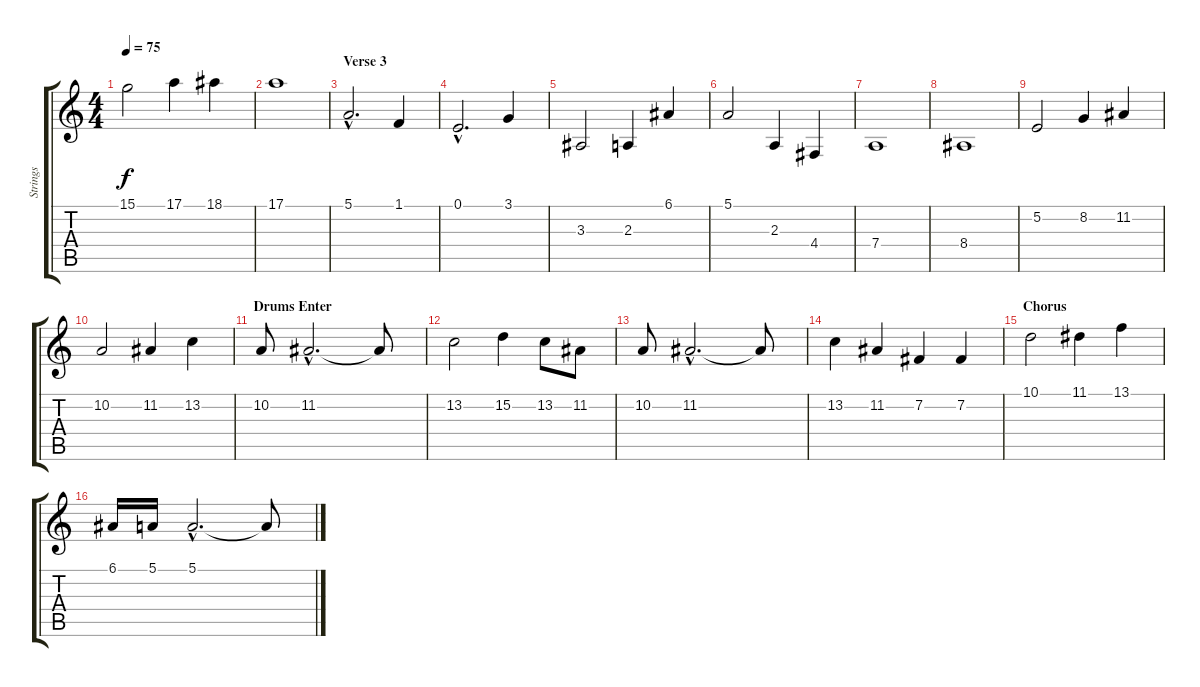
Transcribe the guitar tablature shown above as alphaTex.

\track ("Strings" "Strings") {instrument stringensemble1}
\staff {score tabs}
\tuning (E4 B3 G3 D3 A2 E2) {hide}
\ts (4 4)
\tempo 75
\clef g2
\ks c
15.1.2{dy f volume 14} 17.1.4 18.1.4 |
17.1.1 |
\section ("" "Verse 3")
5.1{hac}.2{d volume 11} 1.1.4 |
0.1{hac}.2{d} 3.1.4 |
3.3.2 2.3.4 6.1.4 |
5.1.2 2.3.4 4.4.4 |
7.4.1 |
8.4.1 |
5.2.2 8.2.4 11.2.4 |
10.2.2 11.2.4 13.2.4 |
\section ("" "Drums Enter")
10.2.8 11.2{hac}.2{d} 11.2{t}.8 |
13.2.2 15.2.4 13.2.8 11.2.8 |
10.2.8 11.2{hac}.2{d} 11.2{t}.8 |
13.2.4 11.2.4 7.2.4 7.2.4 |
\section ("" "Chorus")
10.1.2{volume 14} 11.1.4 13.1.4 |
6.1.16 5.1.16 5.1{hac}.2{d} 5.1{t}.8
